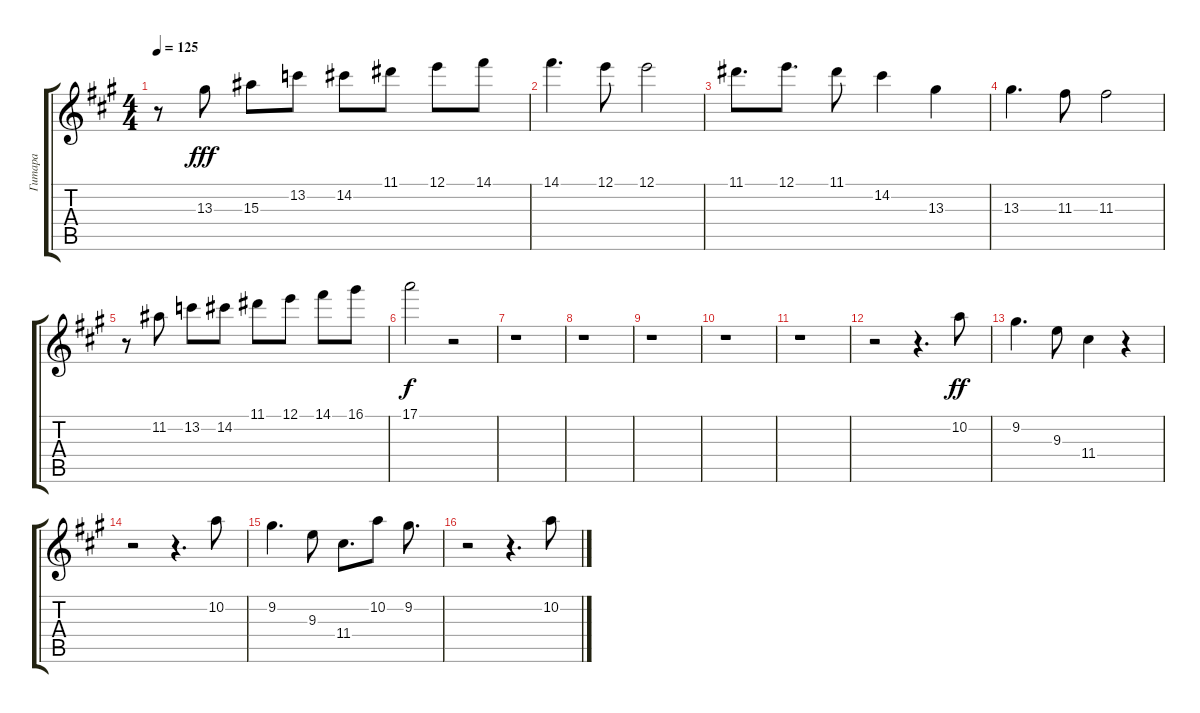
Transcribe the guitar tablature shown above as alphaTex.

\track ("Гитара" "Гитара") {instrument overdrivenguitar}
\staff {score tabs}
\tuning (E4 B3 G3 D3 A2 E2) {hide}
\ts (4 4)
\tempo 125
\clef g2
\ks f#minor
r.8{dy fff} 13.3.8 15.3.8 13.2.8 14.2.8 11.1.8 12.1.8 14.1.8 |
14.1.4{d} 12.1.8 12.1.2 |
11.1.8{d} 12.1.8{d} 11.1.8 14.2.4 13.3.4 |
13.3.4{d} 11.3.8 11.3.2 |
r.8 11.2.8 13.2.8 14.2.8 11.1.8 12.1.8 14.1.8 16.1.8 |
17.1.2{dy f} r.2 |
r.1 |
r.1 |
r.1 |
r.1 |
r.1 |
r.2 r.4{d} 10.2.8{dy ff} |
9.2.4{d} 9.3.8 11.4.4 r.4 |
r.2 r.4{d} 10.2.8 |
9.2.4{d} 9.3.8 11.4.8{d} 10.2.8 9.2.8{d} |
r.2 r.4{d} 10.2.8
